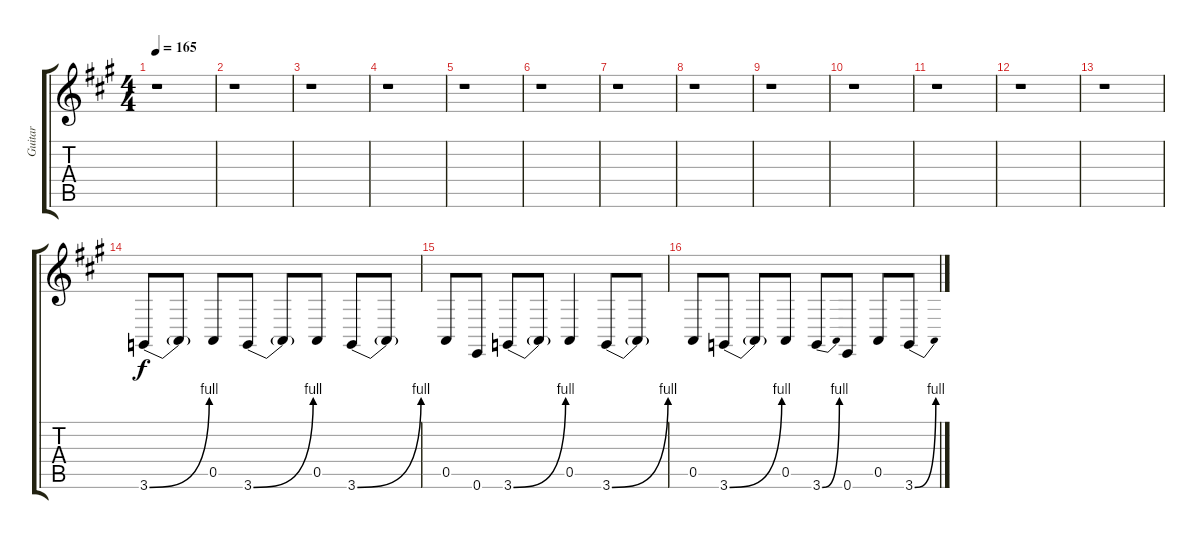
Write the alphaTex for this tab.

\track ("Guitar" "Guitar") {instrument lead2sawtooth}
\staff {score tabs}
\tuning (E4 B3 G3 D3 A2 E2) {hide}
\ts (4 4)
\tempo 165
\clef g2
\ks a
r.1{dy f} |
r.1 |
r.1 |
r.1 |
r.1 |
r.1 |
r.1 |
r.1 |
r.1 |
r.1 |
r.1 |
r.1 |
r.1 |
3.6{be (bend 0 0 60 4)}.8 3.6{t}.8 0.5.8 3.6{be (bend 0 0 60 4)}.8 3.6{t}.8 0.5.8 3.6{be (bend 0 0 60 4)}.8 3.6{t}.8 |
0.5.8 0.6.8 3.6{be (bend 0 0 60 4)}.8 3.6{t}.8 0.5.4 3.6{be (bend 0 0 60 4)}.8 3.6{t}.8 |
0.5.8 3.6{be (bend 0 0 60 4)}.8 3.6{t}.8 0.5.8 3.6{be (bend 0 0 60 4)}.8 0.6.8 0.5.8 3.6{be (bend 0 0 60 4)}.8
